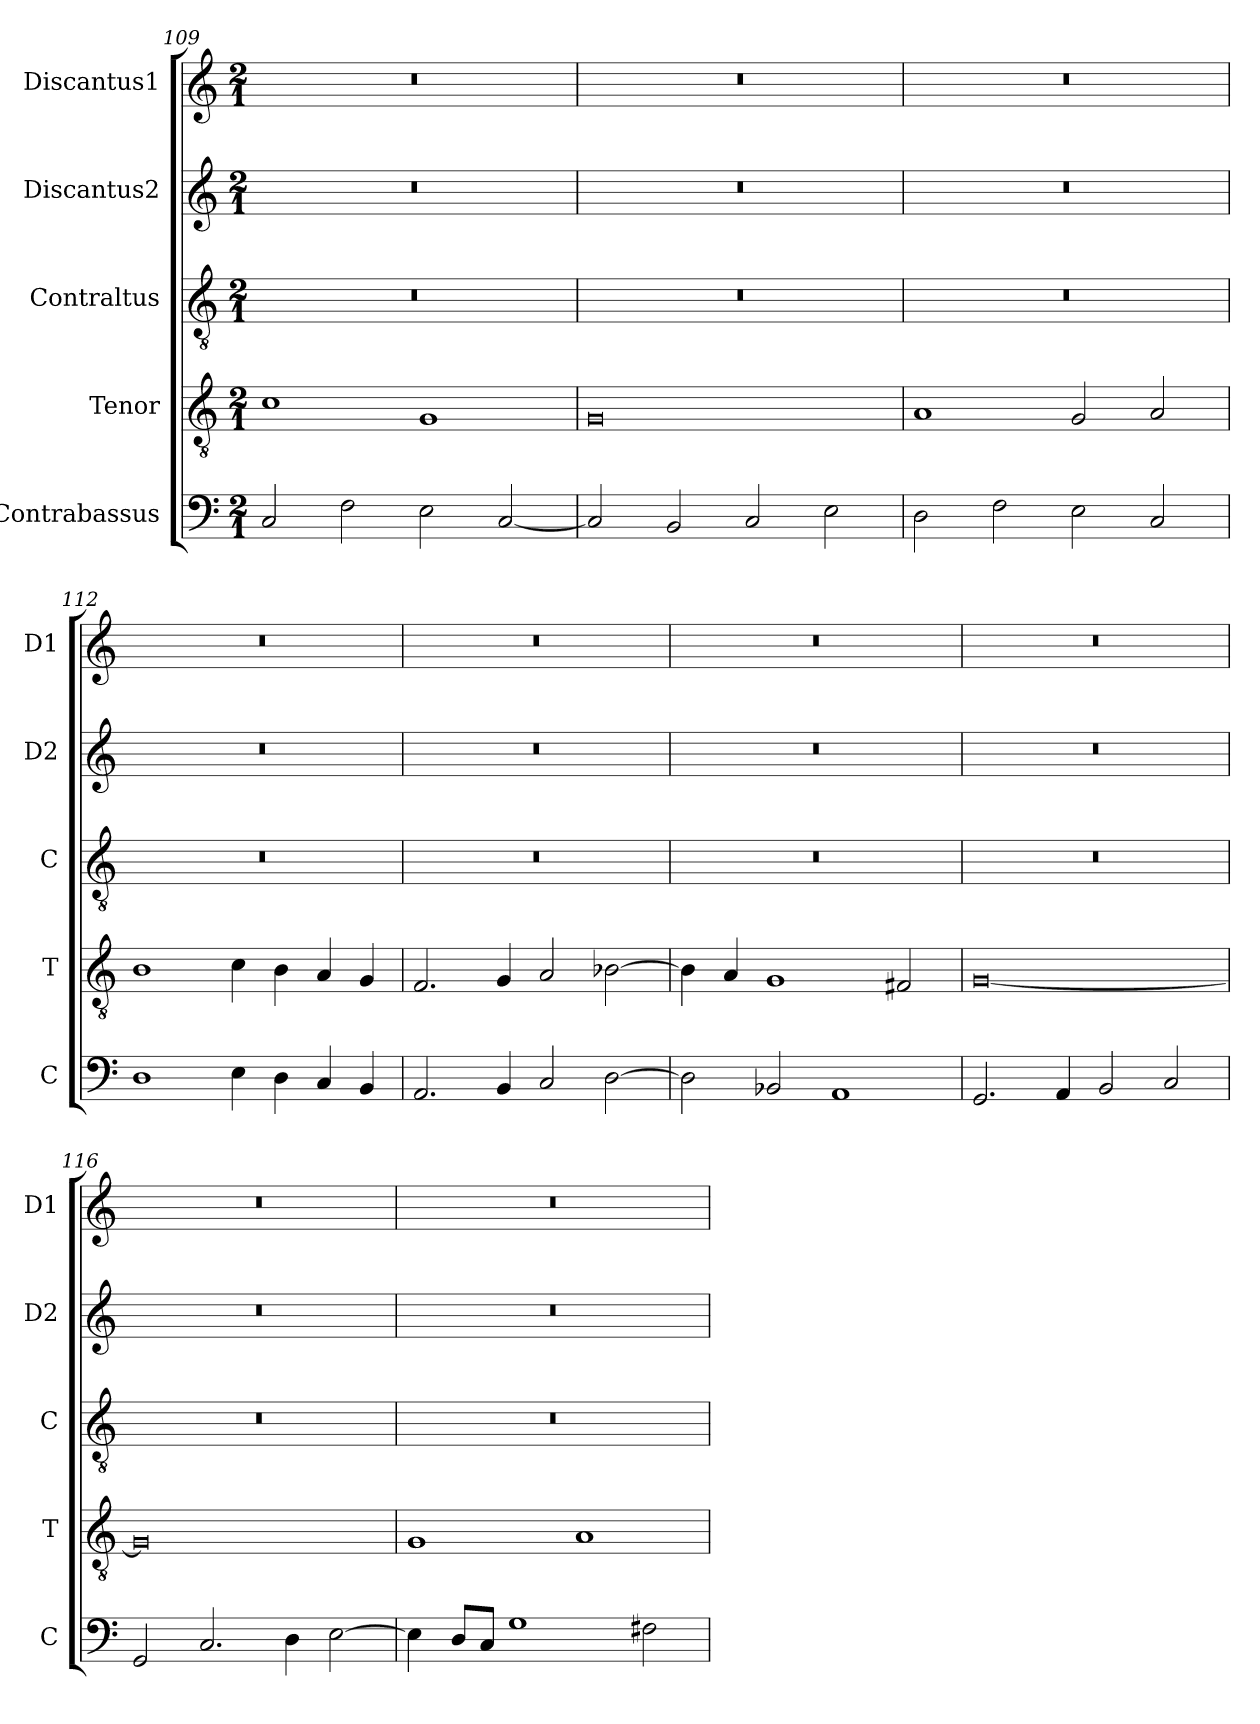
**kern	**kern	**kern	**kern	**kern
*part5	*part4	*part3	*part2	*part1
*staff5	*staff4	*staff3	*staff2	*staff1
*I"Contrabassus	*I"Tenor	*I"Contraltus	*I"Discantus2	*I"Discantus1
*I'C	*I'T	*I'C	*I'D2	*I'D1
*clefF4	*clefGv2	*clefGv2	*clefG2	*clefG2
*k[]	*k[]	*k[]	*k[]	*k[]
*M2/1	*M2/1	*M2/1	*M2/1	*M2/1
=109	=109	=109	=109	=109
2C/	1c	0r	0r	0r
2F\	.	.	.	.
2E\	1G	.	.	.
[2C/	.	.	.	.
=110	=110	=110	=110	=110
2C/]	0G	0r	0r	0r
2BB/	.	.	.	.
2C/	.	.	.	.
2E\	.	.	.	.
=111	=111	=111	=111	=111
2D\	1A	0r	0r	0r
2F\	.	.	.	.
2E\	2G/	.	.	.
2C/	2A/	.	.	.
=112	=112	=112	=112	=112
1D	1B	0r	0r	0r
4E\	4c\	.	.	.
4D\	4B\	.	.	.
4C/	4A/	.	.	.
4BB/	4G/	.	.	.
=113	=113	=113	=113	=113
2.AA/	2.F/	0r	0r	0r
4BB/	4G/	.	.	.
2C/	2A/	.	.	.
[2D\	[2B-X\	.	.	.
=114	=114	=114	=114	=114
2D\]	4B-\]	0r	0r	0r
.	4A/	.	.	.
2BB-X/	1G	.	.	.
1AA	.	.	.	.
.	2F#X/	.	.	.
=115	=115	=115	=115	=115
2.GG/	[0G	0r	0r	0r
4AA/	.	.	.	.
2BB/	.	.	.	.
2C/	.	.	.	.
=116	=116	=116	=116	=116
2GG/	0G]	0r	0r	0r
2.C/	.	.	.	.
4D\	.	.	.	.
[2E\	.	.	.	.
=117	=117	=117	=117	=117
4E\]	1G	0r	0r	0r
8D/L	.	.	.	.
8C/J	.	.	.	.
1G	.	.	.	.
.	1A	.	.	.
2F#X\	.	.	.	.
=	=	=	=	=
*-	*-	*-	*-	*-
